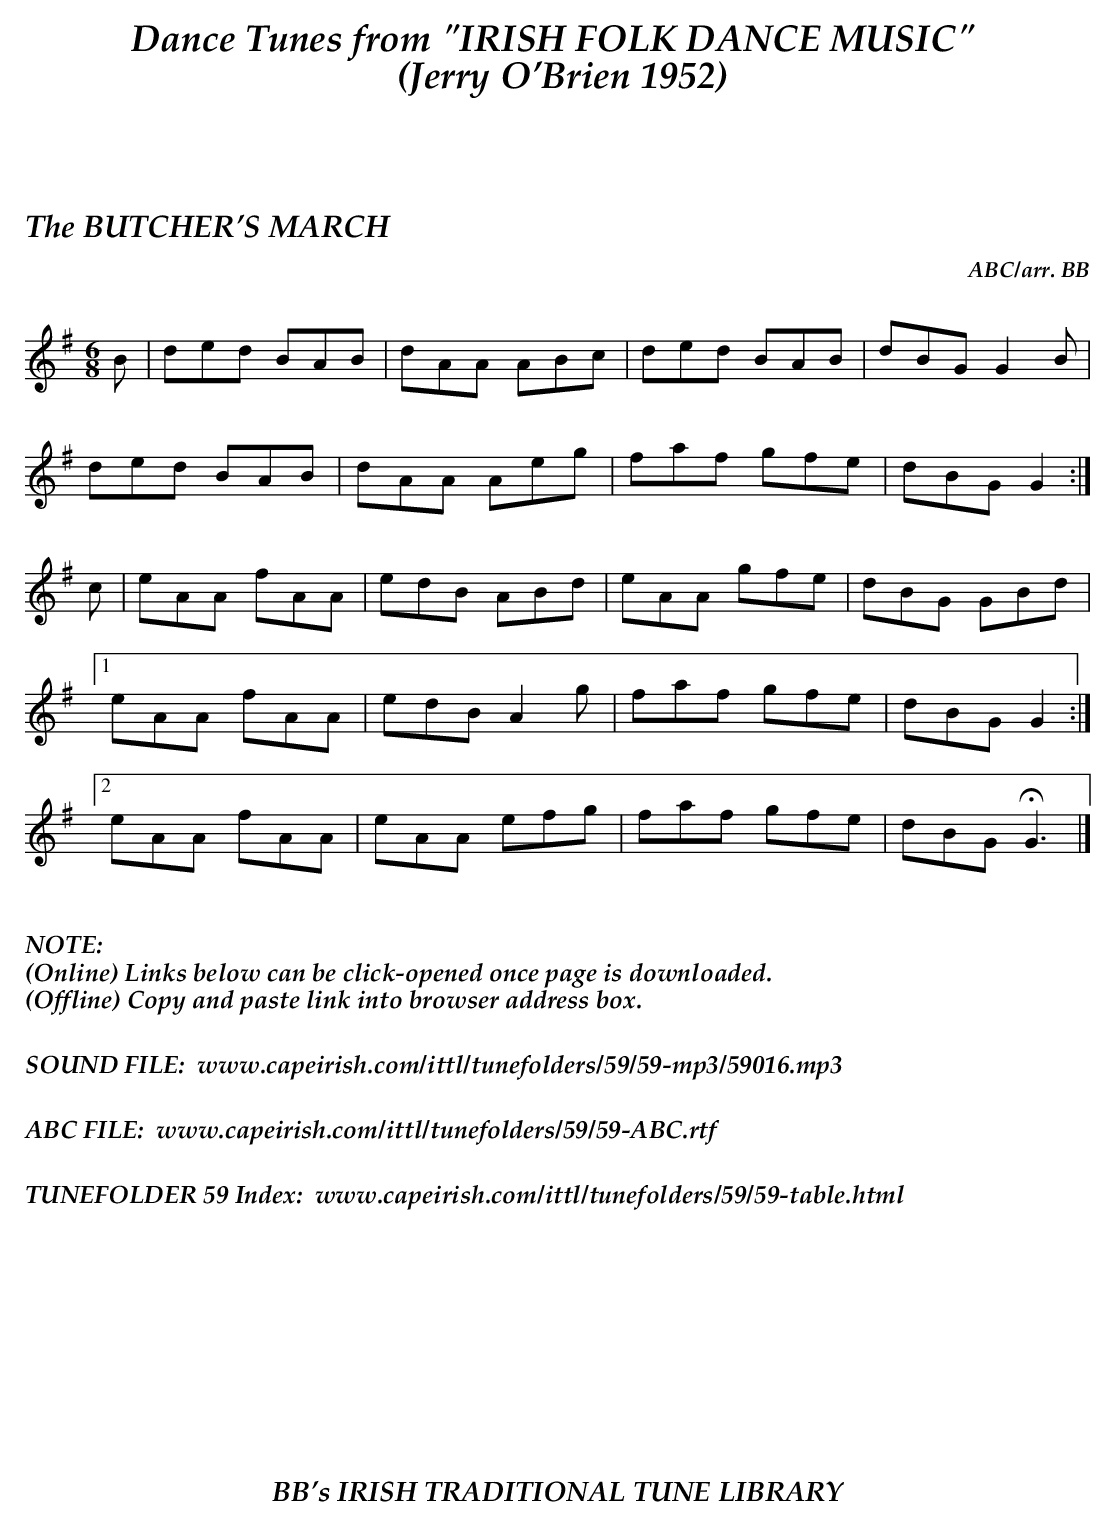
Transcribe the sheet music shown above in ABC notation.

X:1
T:BUTCHER'S MARCH, The
C:ABC/arr. BB
M:6/8
K:G
B|ded BAB|dAA ABc|ded BAB|dBG G2B|
ded BAB|dAA Aeg|faf gfe|dBG G2:|
c|eAA fAA|edB ABd|eAA gfe|dBG GBd|
[1 eAA fAA|edB A2g|faf gfe|dBG G2 :|
[2 eAA fAA|eAA efg|faf gfe|dBG HG3|]
%%vskip .3in
%%textoption left
%%textfont "Palatino-BoldItalic" 16
%%begintext
%%NOTE:
(Online) Links below can be click-opened once page is downloaded.
(Offline) Copy and paste link into browser address box.
%%
%%
SOUND FILE:  www.capeirish.com/ittl/tunefolders/59/59-mp3/59016.mp3
%%
%%
ABC FILE:  www.capeirish.com/ittl/tunefolders/59/59-ABC.rtf
%%
%%
TUNEFOLDER 59 Index:  www.capeirish.com/ittl/tunefolders/59/59-table.html
